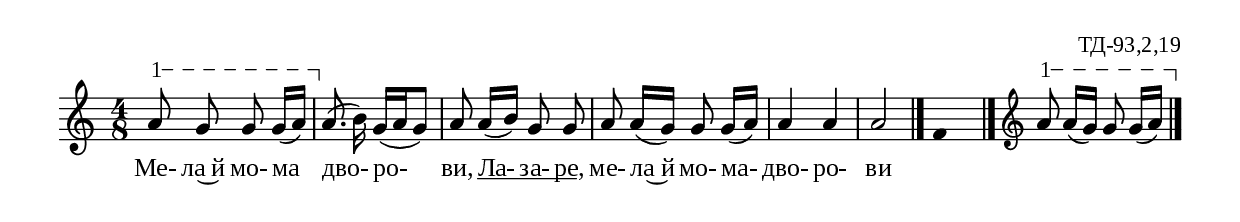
%{
laz_093_2_19
%}

\include "td-preamble.ly"

\score {
\relative c'' {
%%\tempo 4 = 138
\time 4/8
\varA
a8\startTextSpan g\noBeam g\noBeam g16( a\stopTextSpan) | 
a8.\noBeam( b16) g16( a g8) | a8\noBeam a16( b) g8\noBeam g | 
a8\noBeam a16( g) g8\noBeam g16( a) | a4 a | a2 
\bar "|." 
s8 \fixB f4 \fixC s8 
\bar "|." 
\set Score.measureLength = #(ly:make-moment 1 16)  
 s16 \bar ""  
\set Score.measureLength = #(ly:make-moment 4 8)  
\clef treble   
\varA
a8\startTextSpan\noBeam a16( g) g8\noBeam g16( a\stopTextSpan)  
\bar "|."  
}
\addlyrics {Ме- ла~й мо- ма дво- ро- ви, 
Ла- \startTextSpan за- ре, \stopTextSpan ме- ла~й мо- ма- дво- ро- ви }
%
\layout {
  indent = #0
  line-width = 190\mm
  ragged-right=##f
\context {
      \Lyrics
      \consists "Text_spanner_engraver"
      \override TextSpanner #'direction = #DOWN
      \override TextSpanner #'style = #'line    
      \override TextSpanner #'outside-staff-priority = ##f
      \override TextSpanner #'padding = #0.2 % sets the distance of the line from the lyrics
      \override TextSpanner #'bound-details =
      #`((left . ((Y . 0)
                  (padding . 0)
                  (attach-dir . ,LEFT)))
         (left-broken . ((end-on-note . #t)))
         (right . ((Y . 0)
                   (padding . 0)
                   (attach-dir . ,RIGHT))))
    }
  
}
%
\midi { 
	\context {
		\Score
		tempoWholesPerMinute = #(ly:make-moment 138 4)
		}
	}
}
%
\header{
  opus = "ТД-93,2,19"
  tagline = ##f
}


